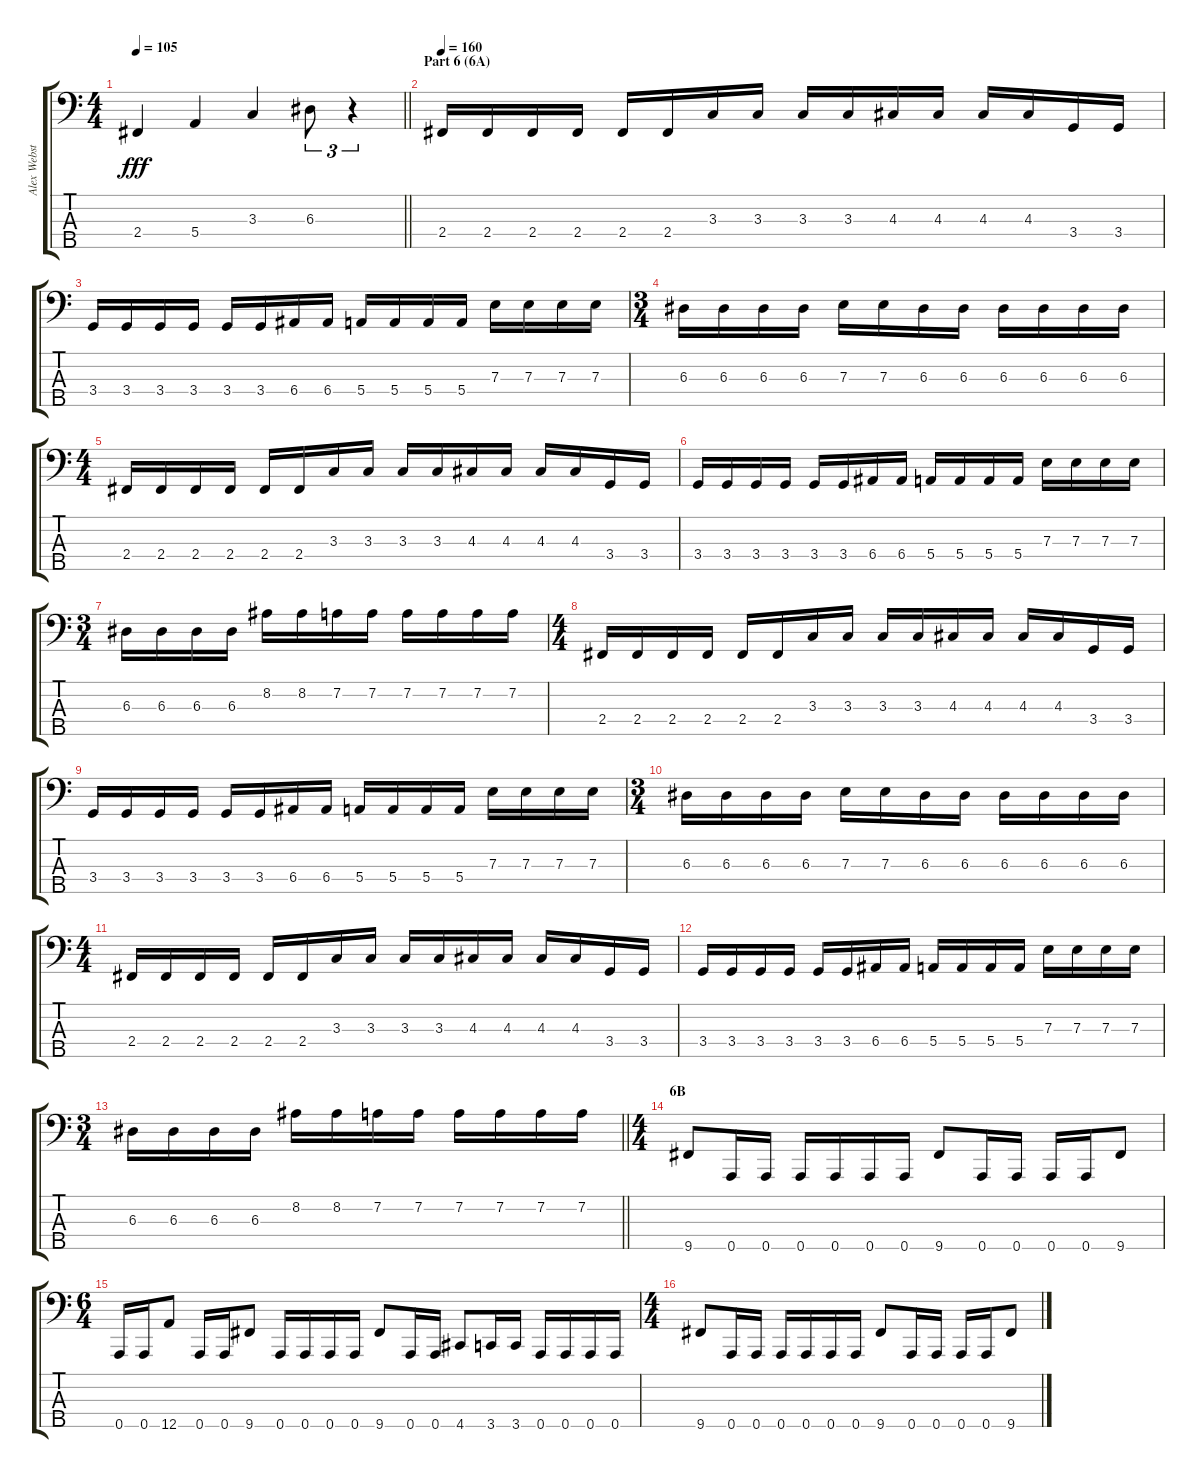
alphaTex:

\track ("Alex Webster - Bass" "Alex Webst") {instrument electricbassfinger}
\staff {score tabs}
\tuning (G2 D2 A1 E1 A0) {hide}
\ts (4 4)
\tempo 105
\clef f4
\barLineRight lightlight
\ks c
2.4.4{dy fff} 5.4.4 3.3.4 6.3.8{tu (3 2)} r.4{tu (3 2)} |
\section ("" "Part 6 (6A)")
\tempo 160
2.4.16 2.4.16 2.4.16 2.4.16 2.4.16 2.4.16 3.3.16 3.3.16 3.3.16 3.3.16 4.3.16 4.3.16 4.3.16 4.3.16 3.4.16 3.4.16 |
3.4.16 3.4.16 3.4.16 3.4.16 3.4.16 3.4.16 6.4.16 6.4.16 5.4.16 5.4.16 5.4.16 5.4.16 7.3.16 7.3.16 7.3.16 7.3.16 |
\ts (3 4)
6.3.16 6.3.16 6.3.16 6.3.16 7.3.16 7.3.16 6.3.16 6.3.16 6.3.16 6.3.16 6.3.16 6.3.16 |
\ts (4 4)
2.4.16 2.4.16 2.4.16 2.4.16 2.4.16 2.4.16 3.3.16 3.3.16 3.3.16 3.3.16 4.3.16 4.3.16 4.3.16 4.3.16 3.4.16 3.4.16 |
3.4.16 3.4.16 3.4.16 3.4.16 3.4.16 3.4.16 6.4.16 6.4.16 5.4.16 5.4.16 5.4.16 5.4.16 7.3.16 7.3.16 7.3.16 7.3.16 |
\ts (3 4)
6.3.16 6.3.16 6.3.16 6.3.16 8.2.16 8.2.16 7.2.16 7.2.16 7.2.16 7.2.16 7.2.16 7.2.16 |
\ts (4 4)
2.4.16 2.4.16 2.4.16 2.4.16 2.4.16 2.4.16 3.3.16 3.3.16 3.3.16 3.3.16 4.3.16 4.3.16 4.3.16 4.3.16 3.4.16 3.4.16 |
3.4.16 3.4.16 3.4.16 3.4.16 3.4.16 3.4.16 6.4.16 6.4.16 5.4.16 5.4.16 5.4.16 5.4.16 7.3.16 7.3.16 7.3.16 7.3.16 |
\ts (3 4)
6.3.16 6.3.16 6.3.16 6.3.16 7.3.16 7.3.16 6.3.16 6.3.16 6.3.16 6.3.16 6.3.16 6.3.16 |
\ts (4 4)
2.4.16 2.4.16 2.4.16 2.4.16 2.4.16 2.4.16 3.3.16 3.3.16 3.3.16 3.3.16 4.3.16 4.3.16 4.3.16 4.3.16 3.4.16 3.4.16 |
3.4.16 3.4.16 3.4.16 3.4.16 3.4.16 3.4.16 6.4.16 6.4.16 5.4.16 5.4.16 5.4.16 5.4.16 7.3.16 7.3.16 7.3.16 7.3.16 |
\ts (3 4)
\barLineRight lightlight
6.3.16 6.3.16 6.3.16 6.3.16 8.2.16 8.2.16 7.2.16 7.2.16 7.2.16 7.2.16 7.2.16 7.2.16 |
\ts (4 4)
\section ("" "6B")
9.5.8 0.5.16 0.5.16 0.5.16 0.5.16 0.5.16 0.5.16 9.5.8 0.5.16 0.5.16 0.5.16 0.5.16 9.5.8 |
\ts (6 4)
0.5.16 0.5.16 12.5.8 0.5.16 0.5.16 9.5.8 0.5.16 0.5.16 0.5.16 0.5.16 9.5.8 0.5.16 0.5.16 4.5.8 3.5.16 3.5.16 0.5.16 0.5.16 0.5.16 0.5.16 |
\ts (4 4)
9.5.8 0.5.16 0.5.16 0.5.16 0.5.16 0.5.16 0.5.16 9.5.8 0.5.16 0.5.16 0.5.16 0.5.16 9.5.8
